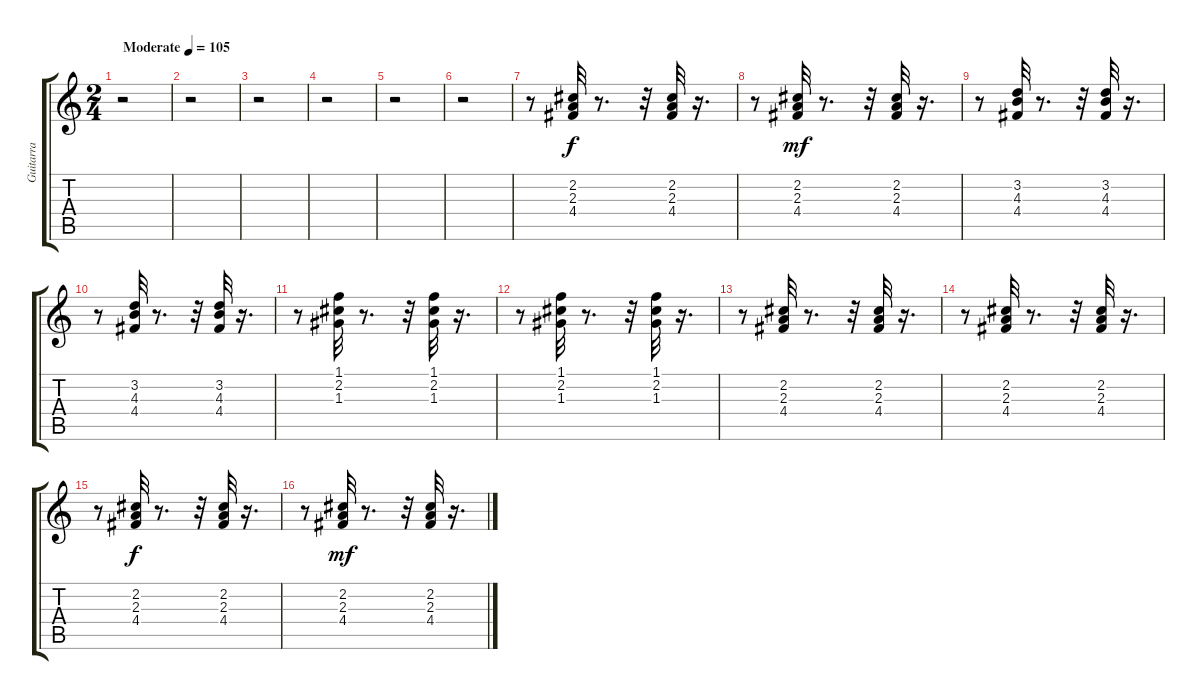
\track ("Guitarra" "Guitarra") {instrument electricguitarclean}
\staff {score tabs}
\tuning (E4 B3 G3 D3 A2 E2) {hide}
\ts (2 4)
\tempo (105 "Moderate")
\clef g2
\ks c
r.2{dy f instrument electricguitarclean} |
r.2 |
r.2 |
r.2 |
r.2 |
r.2 |
r.8 (2.2 2.3 4.4).32 r.8{d} r.32 (2.2 2.3 4.4).32 r.16{d} |
r.8 (2.2 2.3 4.4).32{dy mf} r.8{d} r.32 (2.2 2.3 4.4).32 r.16{d} |
r.8 (3.2 4.3 4.4).32 r.8{d} r.32 (3.2 4.3 4.4).32 r.16{d} |
r.8 (3.2 4.3 4.4).32 r.8{d} r.32 (3.2 4.3 4.4).32 r.16{d} |
r.8 (1.1 2.2 1.3).32 r.8{d} r.32 (1.1 2.2 1.3).32 r.16{d} |
r.8 (1.1 2.2 1.3).32 r.8{d} r.32 (1.1 2.2 1.3).32 r.16{d} |
r.8 (2.2 2.3 4.4).32 r.8{d} r.32 (2.2 2.3 4.4).32 r.16{d} |
r.8 (2.2 2.3 4.4).32 r.8{d} r.32 (2.2 2.3 4.4).32 r.16{d} |
r.8 (2.2 2.3 4.4).32{dy f} r.8{d} r.32 (2.2 2.3 4.4).32 r.16{d} |
r.8 (2.2 2.3 4.4).32{dy mf} r.8{d} r.32 (2.2 2.3 4.4).32 r.16{d}
